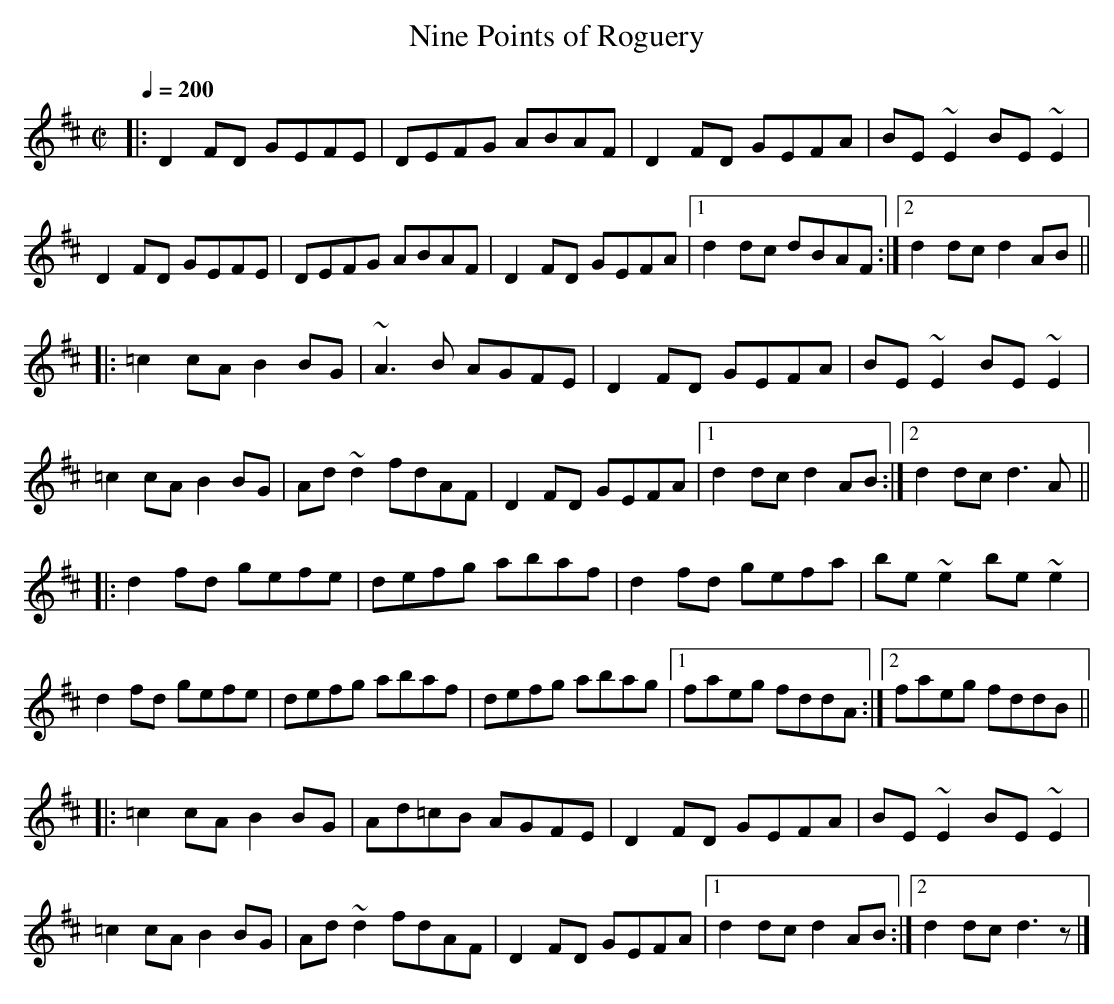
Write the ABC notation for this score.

X:1
T:Nine Points of Roguery
M:C|
L:1/8
Q:1/4=200
K:D
|:D2FD GEFE|DEFG ABAF|D2FD GEFA|BE~E2 BE~E2|
D2FD GEFE|DEFG ABAF|D2FD GEFA|1 d2dc dBAF:|2 d2dc d2AB||
|:=c2cA B2BG|~A3B AGFE|D2FD GEFA|BE~E2 BE~E2|
=c2cA B2BG|Ad~d2 fdAF|D2FD GEFA|1 d2dc d2AB:|2 d2dc d3A||
|:d2fd gefe|defg abaf|d2fd gefa|be~e2 be~e2|
d2fd gefe|defg abaf|defg abag|1 faeg fddA:|2 faeg fddB||
|:=c2cA B2BG|Ad=cB AGFE|D2FD GEFA|BE~E2 BE~E2|
=c2cA B2BG|Ad~d2 fdAF|D2FD GEFA|1 d2dc d2AB:|2 d2dc d3z|]
